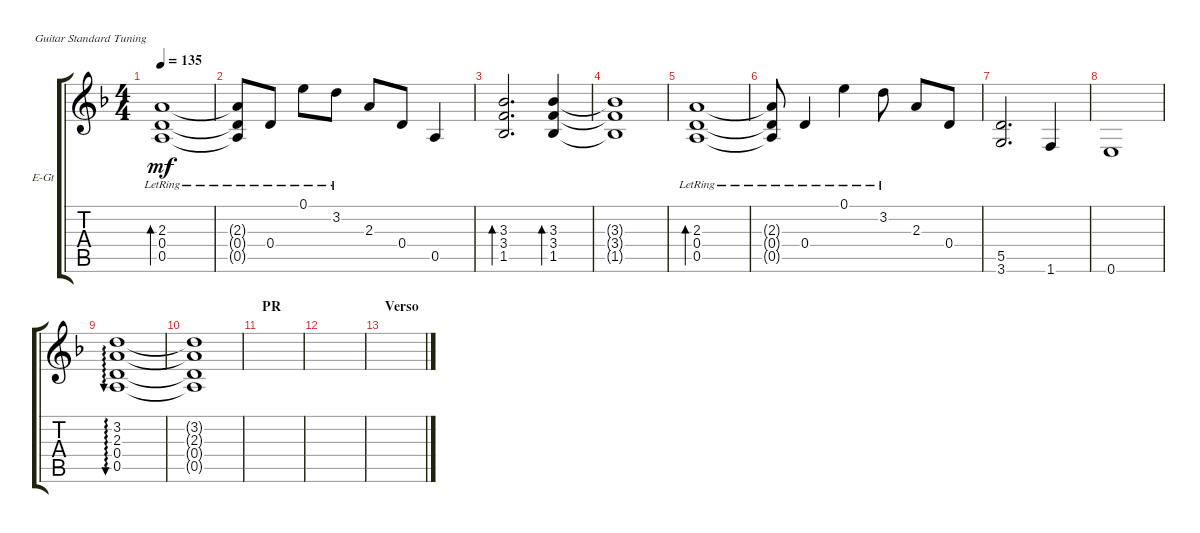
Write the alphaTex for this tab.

\defaultSystemsLayout 4
\bracketExtendMode groupsimilarinstruments
\firstSystemTrackNameOrientation horizontal
\otherSystemsTrackNameOrientation horizontal
\track ("Electric Guitar" "E-Gt") {instrument distortionguitar}
\staff {score tabs}
\tuning (E4 B3 G3 D3 A2 E2)
\ts (4 4)
\tempo 135
\clef g2
\scale
0.333333
\ks dminor
(0.5{lr} 0.4{lr} 2.3{lr}).1{bd 30 dy mf} |
(2.3{lr t} 0.4{lr t} 0.5{lr t}).8 0.4{lr}.8 0.1{lr}.8 3.2{lr}.8 2.3.8 0.4.8 0.5.4 |
\scale
0.333333 (1.5 3.4 3.3).2{d bd 30} (1.5 3.4 3.3).4{bd 30} |
\scale
0.333333 (1.5{t} 3.4{t} 3.3{t}).1 |
\scale
0.333333 (0.5{lr} 0.4{lr} 2.3{lr}).1{bd 30} |
\scale
0.333333 (2.3{lr t} 0.4{lr t} 0.5{lr t}).8 0.4{lr}.4 0.1{lr}.4 3.2{lr}.8 2.3.8 0.4.8 |
\scale
0.333333 (3.6 5.5).2{d} 1.6.4 |
\scale
0.333333 0.6.1 |
\scale
0.333333 (0.5 0.4 2.3 3.2).1{au 0} |
\scale
0.333333 (0.5{t} 0.4{t} 2.3{t} 3.2{t}).1 |
\section ("" "PR")
\scale
0.333333 |
\scale
0.333333 |
\section ("" "Verso")
\scale
0.333333 |
\scale
0.333333 |
\scale
0.333333 |
\scale
0.333333
